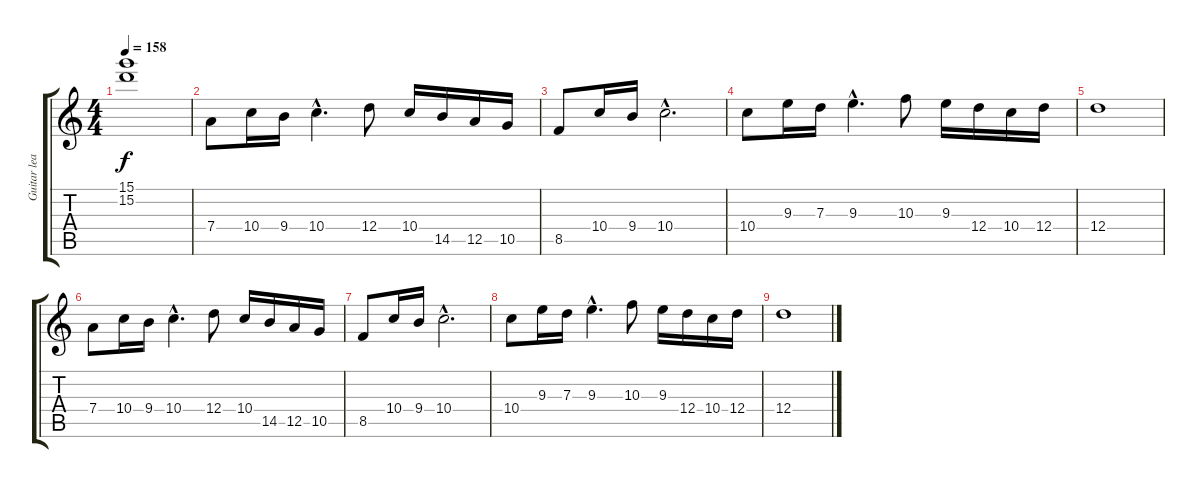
\track ("Guitar lead 1+2" "Guitar lea") {instrument distortionguitar}
\staff {score tabs}
\tuning (E4 B3 G3 D3 A2 E2) {hide}
\ts (4 4)
\tempo 158
\clef g2
\ks c
(15.1 15.2).1{dy f} |
7.4.8 10.4.16 9.4.16 10.4{hac}.4{d} 12.4.8 10.4.16 14.5.16 12.5.16 10.5.16 |
8.5.8 10.4.16 9.4.16 10.4{hac}.2{d} |
10.4.8 9.3.16 7.3.16 9.3{hac}.4{d} 10.3.8 9.3.16 12.4.16 10.4.16 12.4.16 |
12.4.1 |
7.4.8 10.4.16 9.4.16 10.4{hac}.4{d} 12.4.8 10.4.16 14.5.16 12.5.16 10.5.16 |
8.5.8 10.4.16 9.4.16 10.4{hac}.2{d} |
10.4.8 9.3.16 7.3.16 9.3{hac}.4{d} 10.3.8 9.3.16 12.4.16 10.4.16 12.4.16 |
12.4.1
